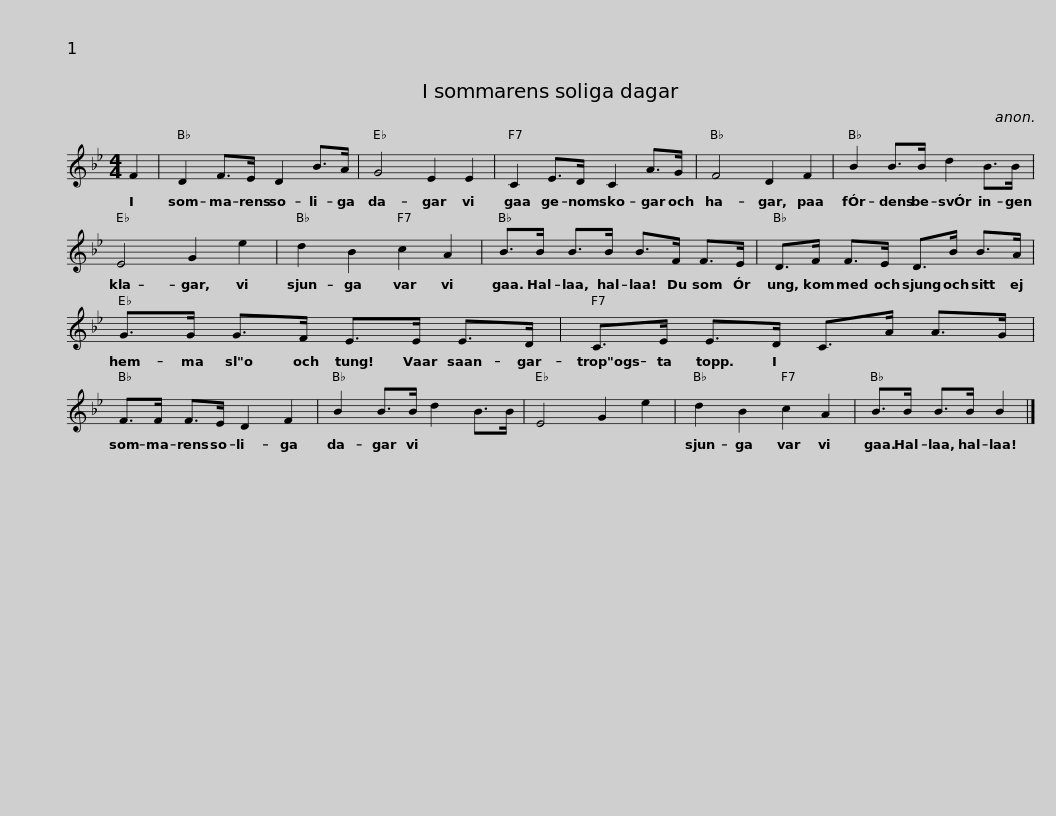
X:1
L:1/8
M:4/4
I:linebreak $
K:Bb
V:1 treble
V:1
 F2 | D2 F>E D2 B>A | G4 E2 E2 | C2 E>D C2 A>G | F4 D2 F2 |$ %5
 B2 B>B d2 B>B | E4 G2 e2 | d2 B2 c2 A2 | B>B B>B B>F F>E |$ D>F F>E D>B B>A | %10
 G>G G>F E>E E>D |$ C>E E>D C>A A>G | F>F F>E D2 F2 | B2 B>B d2 B>B | E4 G2 e2 |$ %15
 d2 B2 c2 A2 | B>B B>B B2 |] %17
